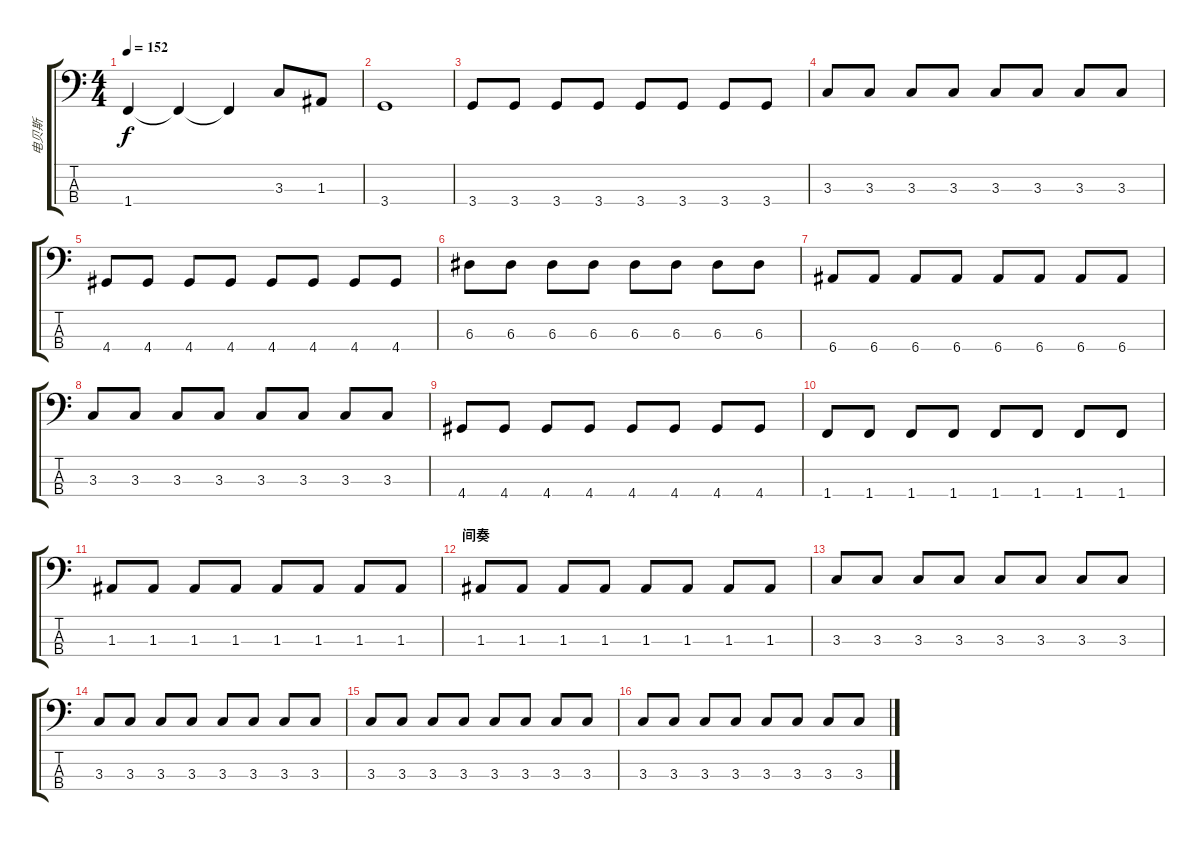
\track ("电贝斯" "电贝斯") {instrument electricbassfinger}
\staff {score tabs}
\tuning (G2 D2 A1 E1) {hide}
\ts (4 4)
\tempo 152
\clef f4
\ks c
1.4.4{dy f} 1.4{t}.4 1.4{t}.4 3.3.8 1.3.8 |
3.4.1 |
3.4.8 3.4.8 3.4.8 3.4.8 3.4.8 3.4.8 3.4.8 3.4.8 |
3.3.8 3.3.8 3.3.8 3.3.8 3.3.8 3.3.8 3.3.8 3.3.8 |
4.4.8 4.4.8 4.4.8 4.4.8 4.4.8 4.4.8 4.4.8 4.4.8 |
6.3.8 6.3.8 6.3.8 6.3.8 6.3.8 6.3.8 6.3.8 6.3.8 |
6.4.8 6.4.8 6.4.8 6.4.8 6.4.8 6.4.8 6.4.8 6.4.8 |
3.3.8 3.3.8 3.3.8 3.3.8 3.3.8 3.3.8 3.3.8 3.3.8 |
4.4.8 4.4.8 4.4.8 4.4.8 4.4.8 4.4.8 4.4.8 4.4.8 |
1.4.8 1.4.8 1.4.8 1.4.8 1.4.8 1.4.8 1.4.8 1.4.8 |
1.3.8 1.3.8 1.3.8 1.3.8 1.3.8 1.3.8 1.3.8 1.3.8 |
\section ("" "间奏")
1.3.8 1.3.8 1.3.8 1.3.8 1.3.8 1.3.8 1.3.8 1.3.8 |
3.3.8 3.3.8 3.3.8 3.3.8 3.3.8 3.3.8 3.3.8 3.3.8 |
3.3.8 3.3.8 3.3.8 3.3.8 3.3.8 3.3.8 3.3.8 3.3.8 |
3.3.8 3.3.8 3.3.8 3.3.8 3.3.8 3.3.8 3.3.8 3.3.8 |
3.3.8 3.3.8 3.3.8 3.3.8 3.3.8 3.3.8 3.3.8 3.3.8
